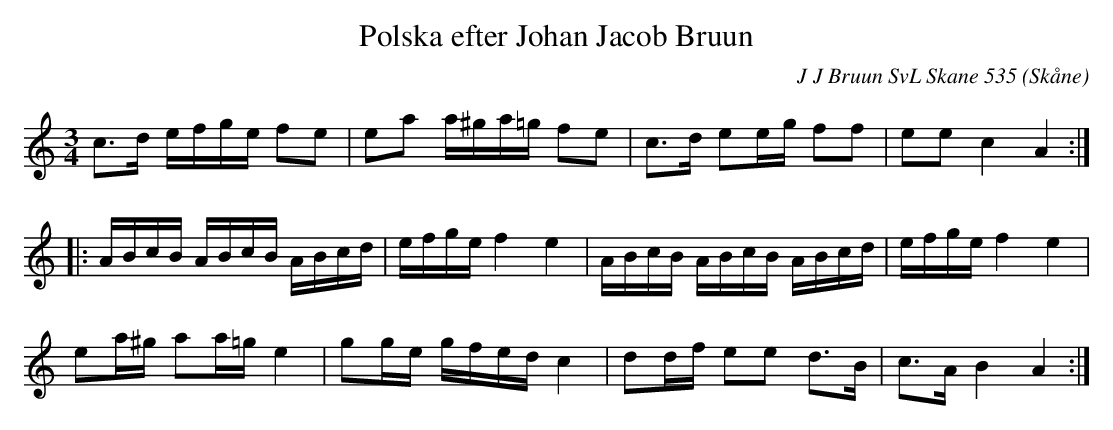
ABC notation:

X:1
T:Polska efter Johan Jacob Bruun
C:J J Bruun SvL Skane 535
O:Skåne
M:3/4
L:1/8
K:Am
c3/2d/ e/f/g/e/ fe |ea a/^g/a/=g/ fe |c3/2d/ ee/g/ ff |ee c2 A2 ::
A/B/c/B/ A/B/c/B/ A/B/c/d/ |e/f/g/e/ f2 e2 |A/B/c/B/ A/B/c/B/ A/B/c/d/ |e/f/g/e/ f2 e2 |
ea/^g/ aa/=g/ e2 |gg/e/ g/f/e/d/ c2 |dd/f/ ee d3/2B/ |c3/2A/ B2 A2 :|
